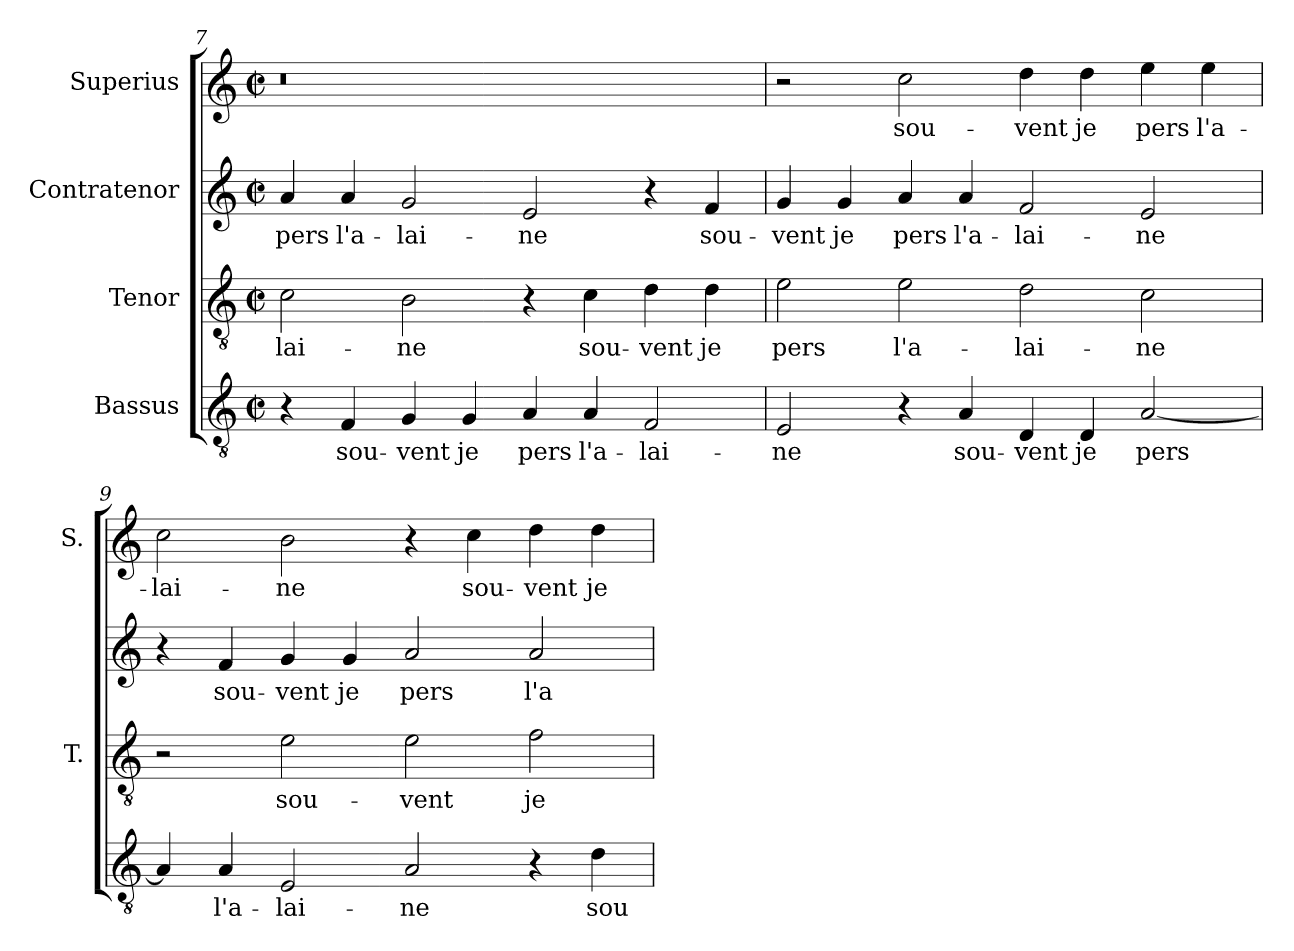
**kern	**text	**kern	**text	**kern	**text	**kern	**text
*part4	*part4	*part3	*part3	*part2	*part2	*part1	*part1
*staff4	*staff4	*staff3	*staff3	*staff2	*staff2	*staff1	*staff1
*I"Bassus	*	*I"Tenor	*	*I"Contratenor	*	*I"Superius	*
*	*	*I'T.	*	*	*	*I'S.	*
*clefGv2	*	*clefGv2	*	*clefG2	*	*clefG2	*
*k[]	*	*k[]	*	*k[]	*	*k[]	*
*C:	*	*C:	*	*C:	*	*C:	*
*M2/2	*	*M2/2	*	*M2/2	*	*M2/2	*
*met(c|)	*	*met(c|)	*	*met(c|)	*	*met(c|)	*
=7	=7	=7	=7	=7	=7	=7	=7
!	!	!	!	!	!	!LO:N:vis=0	!
4r	.	2c\	-lai-	4a/	pers	1r	.
4F/	sou-	.	.	4a/	l'a-	.	.
4G/	-vent	2B\	-ne	2g/	-lai-	.	.
4G/	je	.	.	.	.	.	.
4A/	pers	4r	.	2e/	-ne	1ryy	.
4A/	l'a-	4c\	sou-	.	.	.	.
2F/	-lai-	4d\	-vent	4r	.	.	.
.	.	4d\	je	4f/	sou-	.	.
=8	=8	=8	=8	=8	=8	=8	=8
2E/	-ne	2e\	pers	4g/	-vent	2r	.
.	.	.	.	4g/	je	.	.
4r	.	2e\	l'a-	4a/	pers	2cc\	sou-
4A/	sou-	.	.	4a/	l'a-	.	.
4D/	-vent	2d\	-lai-	2f/	-lai-	4dd\	-vent
4D/	je	.	.	.	.	4dd\	je
[2A/	pers	2c\	-ne	2e/	-ne	4ee\	pers
.	.	.	.	.	.	4ee\	l'a-
=9	=9	=9	=9	=9	=9	=9	=9
4A/]	.	2r	.	4r	.	2cc\	-lai-
4A/	l'a-	.	.	4f/	sou-	.	.
2E/	-lai-	2e\	sou-	4g/	-vent	2b\	-ne
.	.	.	.	4g/	je	.	.
2A/	-ne	2e\	-vent	2a/	pers	4r	.
.	.	.	.	.	.	4cc\	sou-
4r	.	2f\	je	2a/	l'a-	4dd\	-vent
4d\	sou-	.	.	.	.	4dd\	je
=	=	=	=	=	=	=	=
*-	*-	*-	*-	*-	*-	*-	*-
